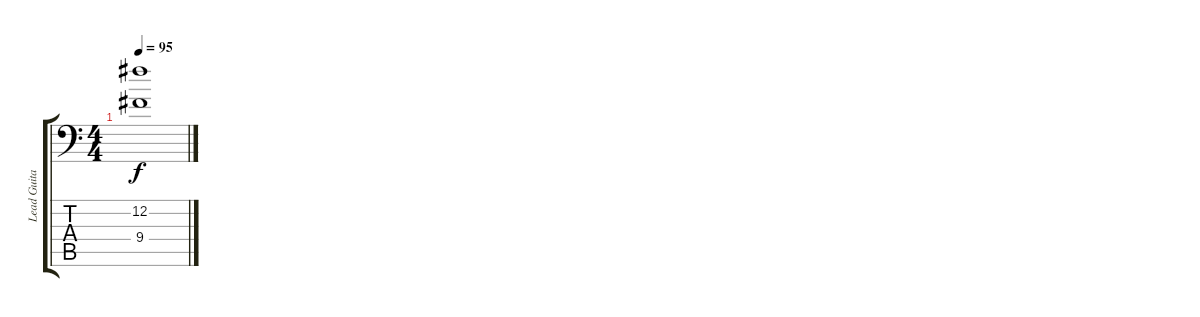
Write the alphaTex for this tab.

\track ("Lead Guitar" "Lead Guita") {instrument distortionguitar}
\staff {score tabs}
\tuning (B3 Gb3 D3 A2 E2 A1) {hide}
\ts (4 4)
\tempo 95
\clef f4
\ks c
(12.2{t} 9.4{t}).1{dy f}
